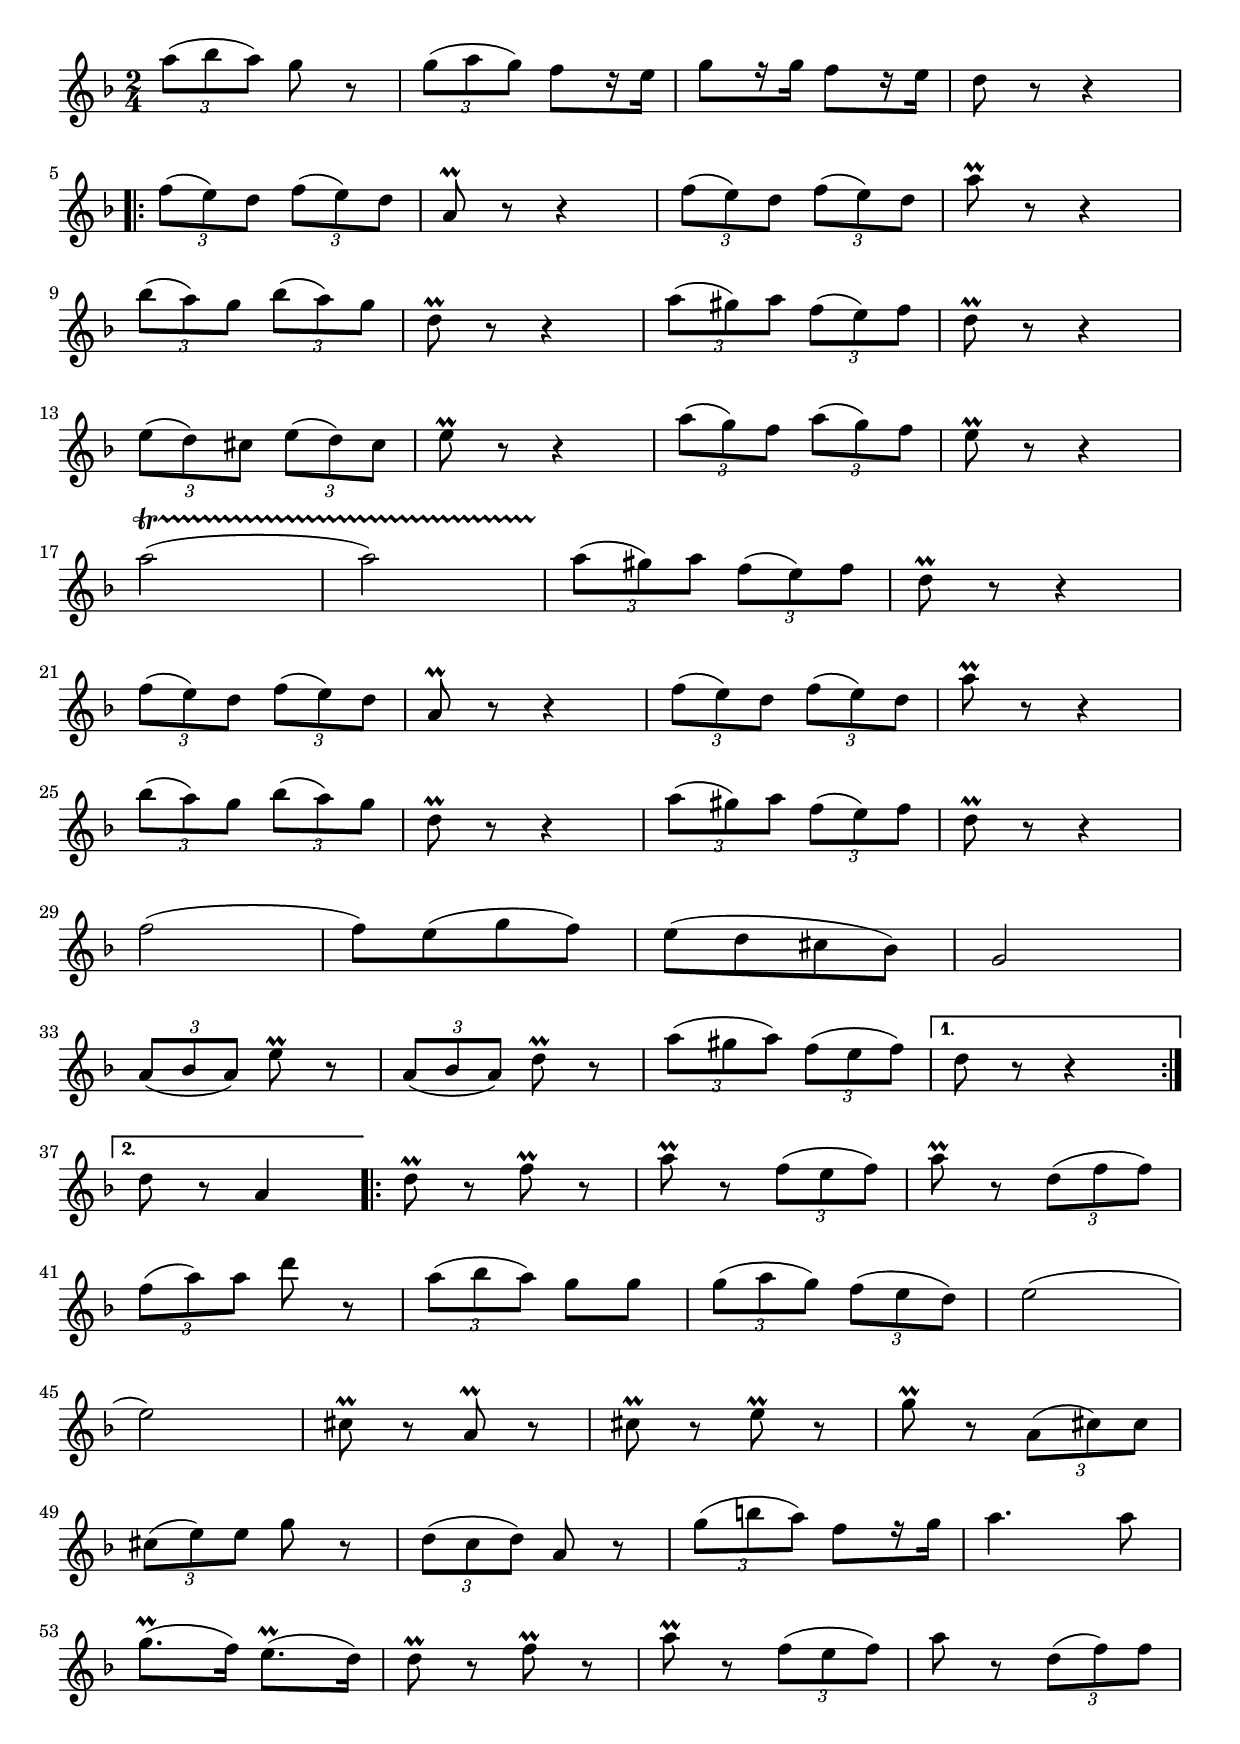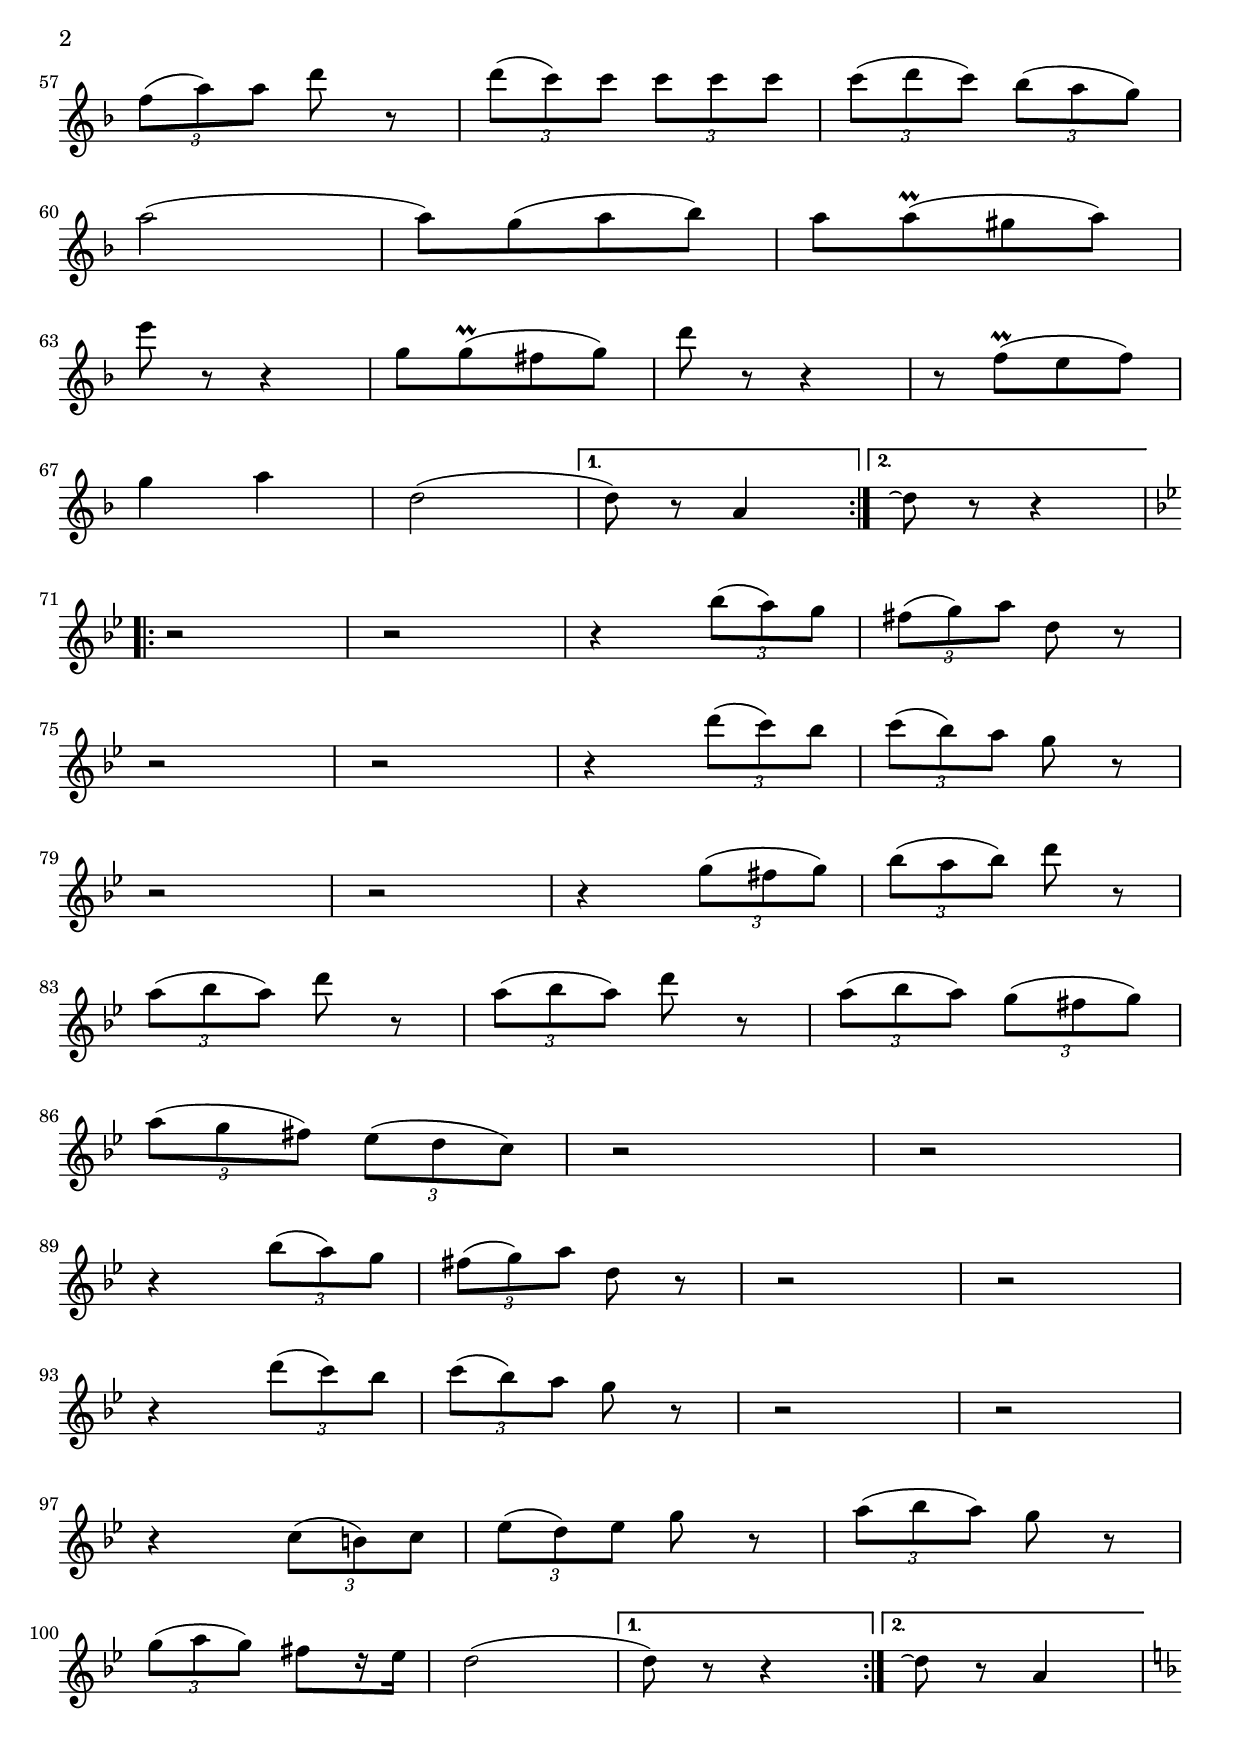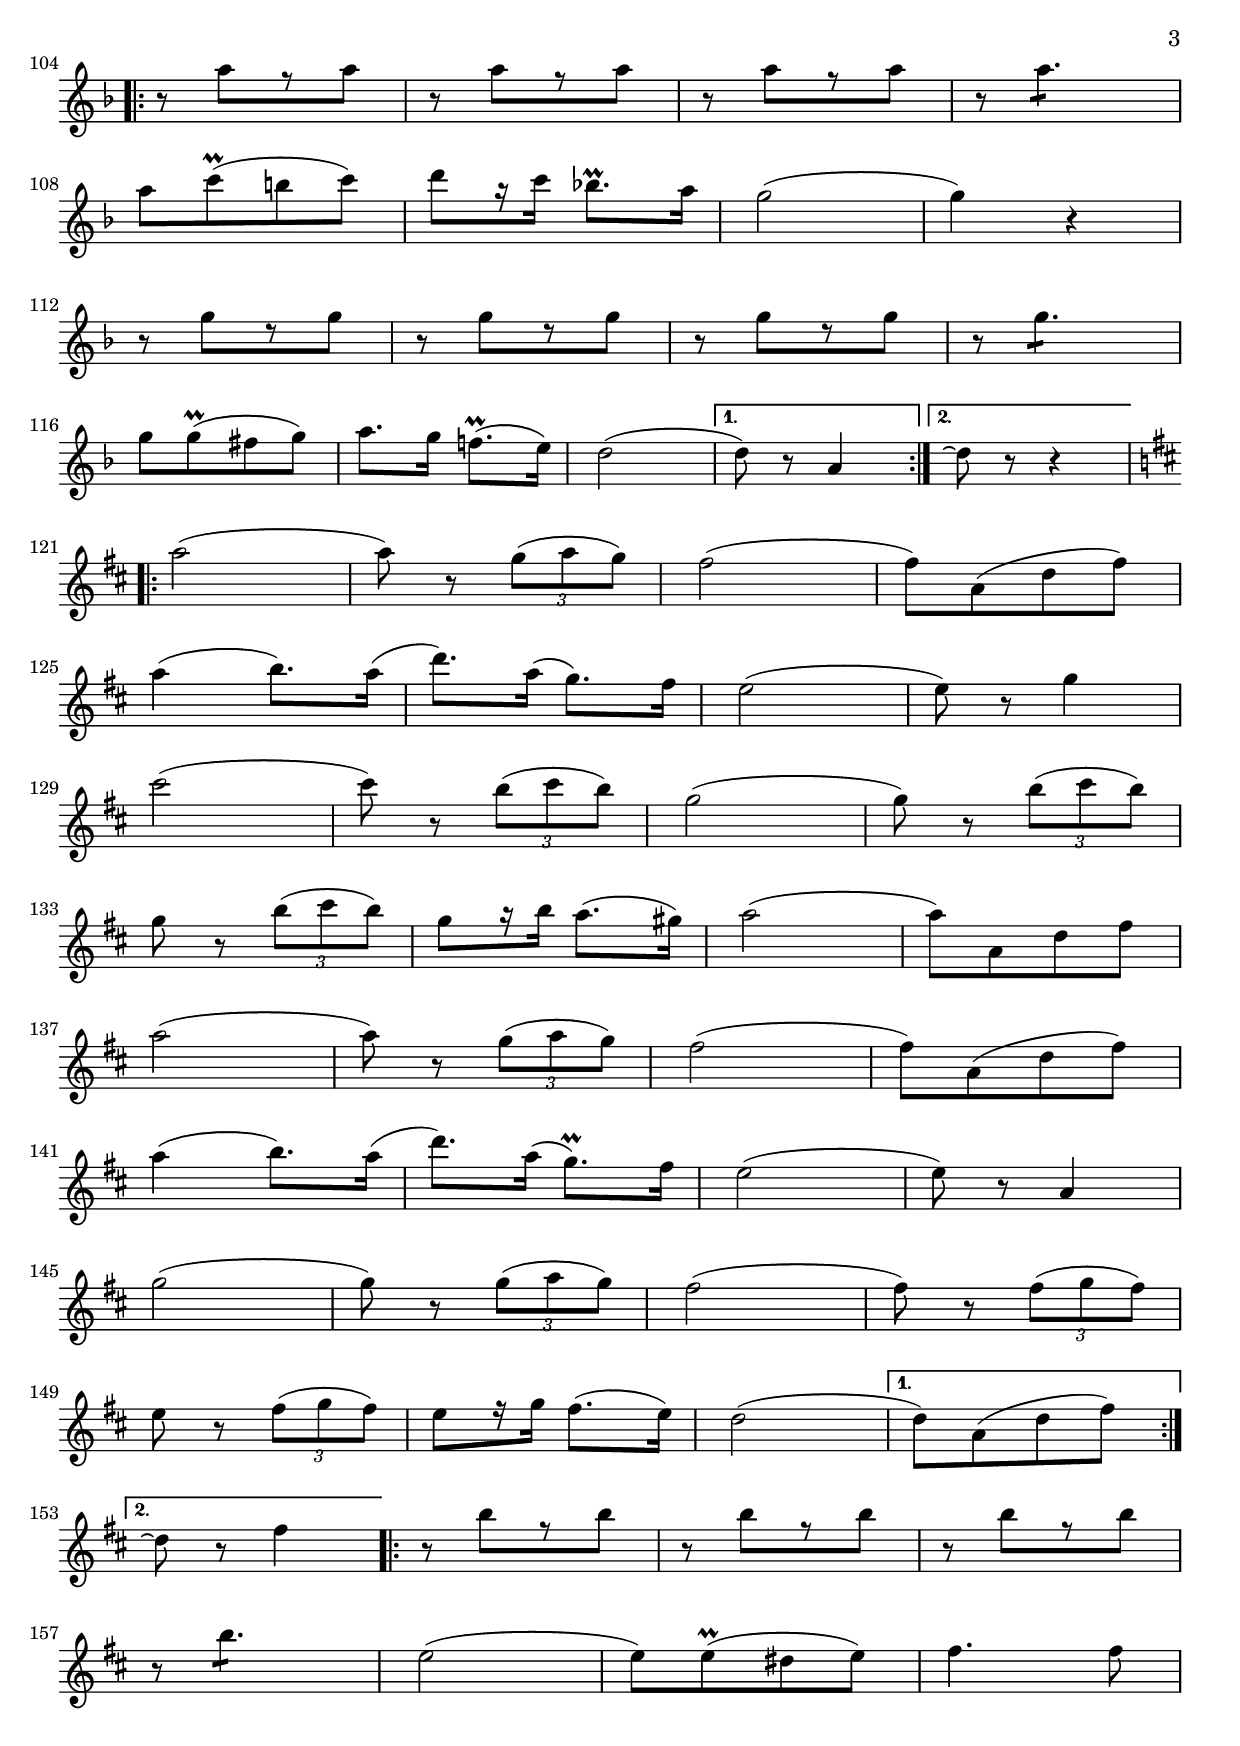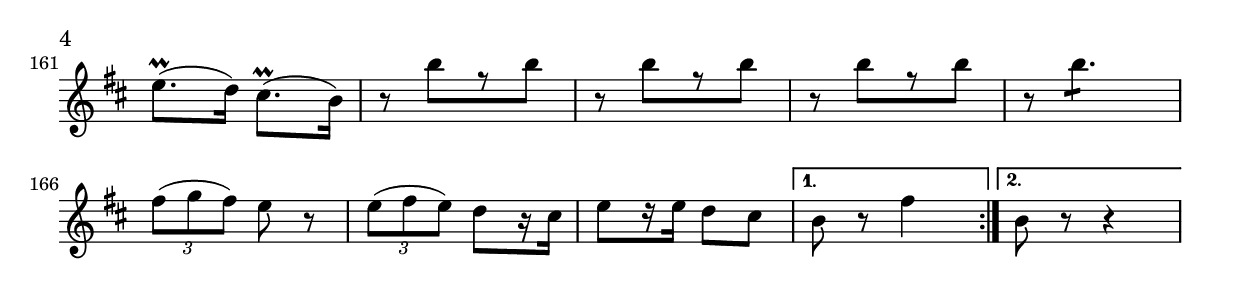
\version "2.22.2"

\include "helpers.ly"

%{
\header {
  title = "Danube Horo"
  composer = "Diko Iliev"
  instrument = \markup {Clarient E\flat}
}
%}

clarinetEFlatA = {
  \key f \major
    
  | \trl {a8( bes a)} g r
  | \trl {g( a g)} f[ r16 e]
  | g8[ r16 g16] f8[ r16 e16]
  | d8 r8 r4 \break

  \repeat volta 2 {
    
    | \trl {f8( e) d} \trl {f( e) d}
    | a\prall r8 r4
    | \trl {f'8( e) d} \trl {f( e) d}
    | a'\prall r8 r4 \break
    
    | \trl {bes8( a) g} \trl {bes( a) g}
    | d\prall r8 r4
    | \trl {a'8( gis) a} \trl {f( e) f}
    | d\prall r8 r4 \break
    
    | \trl {e8( d) cis} \trl {e( d) cis}
    | e\prall r8 r4
    | \trl {a8( g) f} \trl {a( g) f}
    | e\prall r8 r4 \break
    
    | a2 \startTrillSpan ( a2)
    | \trl {a8 \stopTrillSpan ( gis) a} \trl {f( e) f}
    | d\prall r8 r4 \break
    
    | \trl {f8( e) d} \trl {f( e) d}
    | a\prall r8 r4
    | \trl {f'8( e) d} \trl {f( e) d}
    | a'\prall r8 r4 \break
    
    | \trl {bes8( a) g} \trl {bes( a) g}
    | d\prall r8 r4
    | \trl {a'8( gis) a} \trl {f( e) f}
    | d\prall r8 r4 \break
    
    | f2( f8)[ e( g f)]
    | e[( d cis bes)] g2 \break
    
    | \trl {a8( bes a)} e'\prall r
    | \trl {a,( bes a)} d\prall r
    | \trl {a'( gis a)} \trl {f( e f)}
  }
  \alternative {
    % page 110
    { d r r4 \break }
    { d8 r a4 }
  }
} % A part

clarinetEFlatB = {
  % page 111
  \repeat volta 2 {
    | d8\prall r f\prall r
    | a\prall r \trl {f( e f)}
    | a\prall r \trl {d,( f f)} \break
    
    | \trl {f( a) a} d r
    | \trl {a( bes a)} g[ g]
    | \trl {g( a g)} \trl {f( e d)}
    | e2( \break
    
    | e2)
    | cis8\prall r a\prall r
    | cis8\prall r e\prall r
    | g\prall r \trl {a,( cis) cis} \break
    
    | \trl {cis( e) e} g r
    | \trl {d( c d)} a r
    | \trl {g'( b a)} f8[ r16 g16]
    | a4. a8 \break
    
    | g8.\prall[( f16)] e8.\prall[( d16)]
    | d8\prall r f\prall r
    | a\prall r \trl {f( e f)}
    | a r \trl {d,( f) f} \break
    
    | \trl {f( a) a} d r
    | \trl {d( c) c} \trl {c c c}
    | \trl {c( d c)} \trl {bes( a g)} \break
    
    | a2( a8)[ g( a bes)] | a[ a\prall( gis a)] \break
    
    | e' r r4 | g,8[ g\prall( fis g)] | d' r r4 | r8 f,\prall[( e f)] \break
    
    | g4 a | d,2(
    
  }
  \alternative {
    % page 119
    { d8) r a4 }
    { d8 \repeatTie r r4 }
  }
  
  \break
} % B part

clarinetEFlatC = {
  % page 120
  \key bes \major
  \repeat volta 2 {
    | r2 | r2 | r4 \trl {bes'8[( a) g]} | \trl {fis[( g) a]} d, r \break
    
    | r2 | r2 | r4 \trl {d'8[( c) bes]} | \trl {c[( bes) a]} g r \break
    
    | r2 | r2 | r4 \trl {g8[( fis g)]} | \trl {bes[( a bes)]} d r \break
    
    | \trl {a8( bes a)} d r
    | \trl {a( bes a)} d r
    | \trl {a( bes a)} \trl {g( fis g)} \break
    
    | \trl {a( g fis)} \trl {ees( d c)} | r2 | r2 \break
    
    | r4 \trl {bes'8( a) g} | \trl {fis( g) a} d, r8 | r2 | r2 \break
    
    | r4 \trl {d'8( c) bes} | \trl {c( bes) a} g r8 | r2 | r2 \break
    
    | r4 \trl {c,8( b) c} | \trl {ees( d) ees} g r8 | \trl {a( bes a)} g r \break
    
    | \trl {g( a g)} fis[ r16 ees16] | d2(
  }
  \alternative {
    % page 128
    { d8) r r4 }
    { d8 \repeatTie r a4}
  }
  
  \break
} % C part

clarinetEFlatD = {
  % page 129
  \key f \major
  \repeat volta 2 {
    | \repeat unfold 3 {r8 a'[ r8 a]} | r8 a4.:8 \break
    
    | a8[ c\prall( b c)] | d[ r16 c] bes!8.\prall[ a16] | g2( | g4) r \break
    
    | \repeat unfold 3 {r8 g[ r8 g]} | r8 g4.:8 \break
    
    | g8[ g\prall( fis g)] | a8.[ g16] f!8.\prall[( e16)] | d2(
  }
  \alternative {
    % page 132
    { d8) r a4}
    { d8 \repeatTie r r4 }
  }
  
  \break  
} % D part

clarinetEFlatE = {
  % page 133
  \key d \major
  \repeat volta 2 {
    | a'2( | a8) r \trl {g( a g)} | fis2( | fis8)[ a,( d fis)] \break
    
    | a4( b8.)[ a16]( | d8.)[ a16]( g8.)[ fis16] | e2( | e8) r g4 \break
    
    | cis2( | cis8) r \trl {b( cis b)} | g2( | g8) r \trl {b( cis b)} \break
    
    | g8 r \trl {b( cis b)} | g[ r16 b] a8.[( gis16)] | a2( | a8)[ a, d fis] \break
    
    | a2( | a8) r \trl {g( a g)} | fis2( | fis8)[ a,( d fis)] \break
    
    | a4( b8.)[ a16]( | d8.)[ a16]( g8.\prall)[ fis16] | e2( | e8) r a,4 \break
    
    | g'2( | g8) r \trl {g( a g)} | fis2( | fis8) r \trl {fis( g fis)} \break
    
    | e8 r \trl {fis( g fis)} | e[ r16 g] fis8.([ e16)] | d2(
  }
  \alternative {
    % page 140
    { d8)[ a( d fis)] \break }
    { d8 \repeatTie r fis4 }
  }
} % E part

clarinetEFlatF = {
  \repeat volta 2 {
    | \repeat unfold 3 { r8 b[ r b] } \break
    
    | r8 b4.:8 | e,2( | e8)[ e(\prall dis e)] | fis4. fis8 \break
    
    | e8.\prall([ d16)] cis8.\prall([ b16)] | \repeat unfold 3 {r8 b'[r b] } | r8 b4.:8 \break
    
    | \trl {fis8( g fis)} e r | \trl {e( fis e)} d[ r16 cis] | e8[ r16 e] d8[ cis]
  }
  \alternative {
    { b8 r fis'4 }
    { b,8 r r4 }
  }
} % F part

clarinetEFlatNotes = {
  \clef treble
  \time 2/4
  \relative a'' {
    \clarinetEFlatA
    \clarinetEFlatB
    \clarinetEFlatC
    \clarinetEFlatD
    \clarinetEFlatE
    \clarinetEFlatF
  }
}

\score {
  \new Staff \clarinetEFlatNotes
  \layout {
    indent = #0
  }
  \midi {
  }
}
